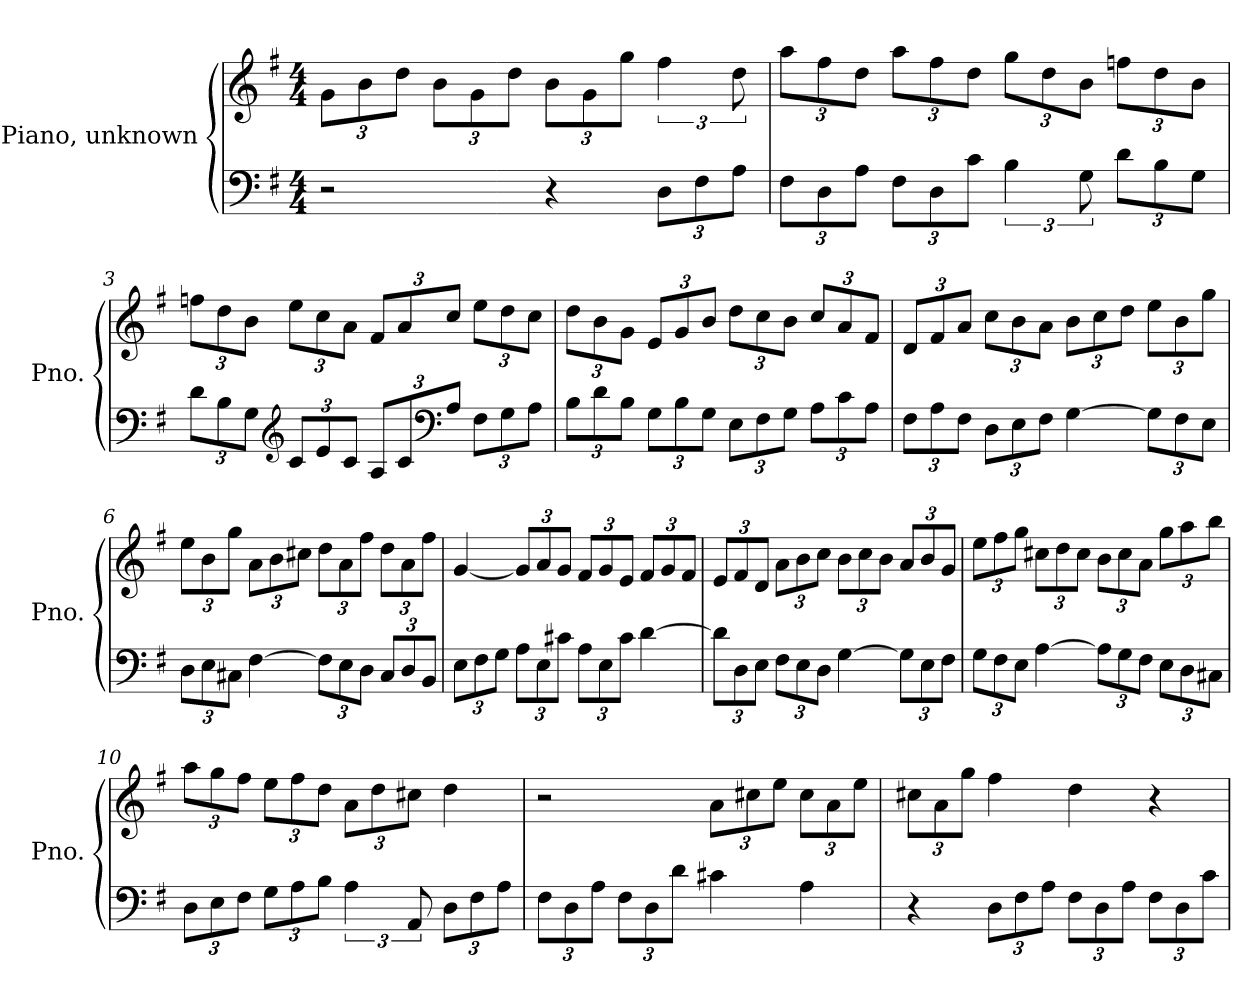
**kern	**kern
*part1	*part1
*staff2	*staff1
*I"Piano, unknown	*
*I'Pno.	*
*clefF4	*clefG2
*k[f#]	*k[f#]
*M4/4	*M4/4
*MM120	*MM120
*	*Xbrackettup
=1	=1
2r	12g\L
.	12b\
.	12dd\J
.	12b\L
.	12g\
.	12dd\J
4r	12b\L
.	12g\
.	12gg\J
*Xbrackettup	*brackettup
12D\L	6ff#\
12F#\	.
12A\J	12dd\
=2	=2
*	*Xbrackettup
12F#\L	12aa\L
12D\	12ff#\
12A\J	12dd\J
12F#\L	12aa\L
12D\	12ff#\
12c\J	12dd\J
*brackettup	*
6B\	12gg\L
.	12dd\
12G\	12b\J
*Xbrackettup	*
12d\L	12ffn\L
12B\	12dd\
12G\J	12b\J
=3	=3
12d\L	12ffn\L
12B\	12dd\
12G\J	12b\J
*clefG2	*
12c/L	12ee\L
12e/	12cc\
12c/J	12a\J
12A/L	12f#/L
12c/	12a/
*clefF4	*
12A/J	12cc/J
12F#\L	12ee\L
12G\	12dd\
12A\J	12cc\J
!!LO:LB:g=z
=4	=4
12B\L	12dd\L
12d\	12b\
12B\J	12g\J
12G\L	12e/L
12B\	12g/
12G\J	12b/J
12E\L	12dd\L
12F#\	12cc\
12G\J	12b\J
12A\L	12cc/L
12c\	12a/
12A\J	12f#/J
=5	=5
12F#\L	12d/L
12A\	12f#/
12F#\J	12a/J
12D\L	12cc\L
12E\	12b\
12F#\J	12a\J
[4G\	12b\L
.	12cc\
.	12dd\J
12G\L]	12ee\L
12F#\	12b\
12E\J	12gg\J
=6	=6
12D\L	12ee\L
12E\	12b\
12C#X\J	12gg\J
[4F#\	12a\L
.	12b\
.	12cc#X\J
12F#\L]	12dd\L
12E\	12a\
12D\J	12ff#\J
12C#/L	12dd\L
12D/	12a\
12BB/J	12ff#\J
!!LO:LB:g=z
=7	=7
12E\L	[4g/
12F#\	.
12G\J	.
12A\L	12g/L]
12E\	12a/
12c#X\J	12g/J
12A\L	12f#/L
12E\	12g/
12c#\J	12e/J
[4d\	12f#/L
.	12g/
.	12f#/J
=8	=8
12d\L]	12e/L
12D\	12f#/
12E\J	12d/J
12F#\L	12a\L
12E\	12b\
12D\J	12cc\J
[4G\	12b\L
.	12cc\
.	12b\J
12G\L]	12a/L
12E\	12b/
12F#\J	12g/J
=9	=9
12G\L	12ee\L
12F#\	12ff#\
12E\J	12gg\J
[4A\	12cc#X\L
.	12dd\
.	12cc#\J
12A\L]	12b\L
12G\	12cc#\
12F#\J	12a\J
12E\L	12gg\L
12D\	12aa\
12C#X\J	12bb\J
!!LO:LB:g=z
=10	=10
12D\L	12aa\L
12E\	12gg\
12F#\J	12ff#\J
12G\L	12ee\L
12A\	12ff#\
12B\J	12dd\J
*brackettup	*
6A\	12a\L
.	12dd\
12AA/	12cc#X\J
*Xbrackettup	*
12D\L	4dd\
12F#\	.
12A\J	.
=11	=11
12F#\L	2r
12D\	.
12A\J	.
12F#\L	.
12D\	.
12d\J	.
4c#X\	12a\L
.	12cc#X\
.	12ee\J
4A\	12cc#\L
.	12a\
.	12ee\J
=12	=12
4r	12cc#X\L
.	12a\
.	12gg\J
12D\L	4ff#\
12F#\	.
12A\J	.
12F#\L	4dd\
12D\	.
12A\J	.
12F#\L	4r
12D\	.
12c\J	.
=	=
*-	*-
